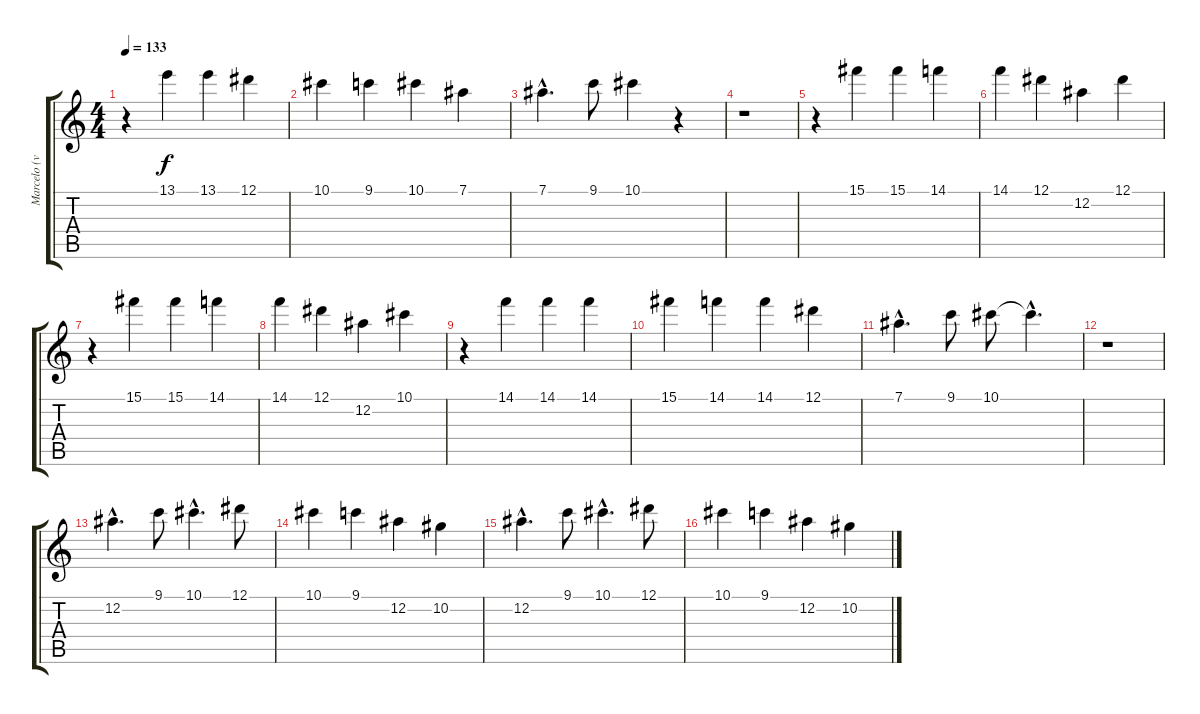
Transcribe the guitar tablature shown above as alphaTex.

\track ("Marcelo (vocal) " "Marcelo (v") {instrument electricguitarjazz}
\staff {score tabs}
\tuning (Eb4 Bb3 Gb3 Db3 Ab2 Eb2) {hide}
\ts (4 4)
\tempo 133
\clef g2
\ks c
r.4{dy f} 13.1.4 13.1.4 12.1.4 |
10.1.4 9.1.4 10.1.4 7.1.4 |
7.1{hac}.4{d} 9.1.8 10.1.4 r.4 |
r.1 |
r.4 15.1.4 15.1.4 14.1.4 |
14.1.4 12.1.4 12.2.4 12.1.4 |
r.4 15.1.4 15.1.4 14.1.4 |
14.1.4 12.1.4 12.2.4 10.1.4 |
r.4 14.1.4 14.1.4 14.1.4 |
15.1.4 14.1.4 14.1.4 12.1.4 |
7.1{hac}.4{d} 9.1.8 10.1.8 10.1{hac t}.4{d} |
r.1 |
12.2{hac}.4{d} 9.1.8 10.1{hac}.4{d} 12.1.8 |
10.1.4 9.1.4 12.2.4 10.2.4 |
12.2{hac}.4{d} 9.1.8 10.1{hac}.4{d} 12.1.8 |
10.1.4 9.1.4 12.2.4 10.2.4
